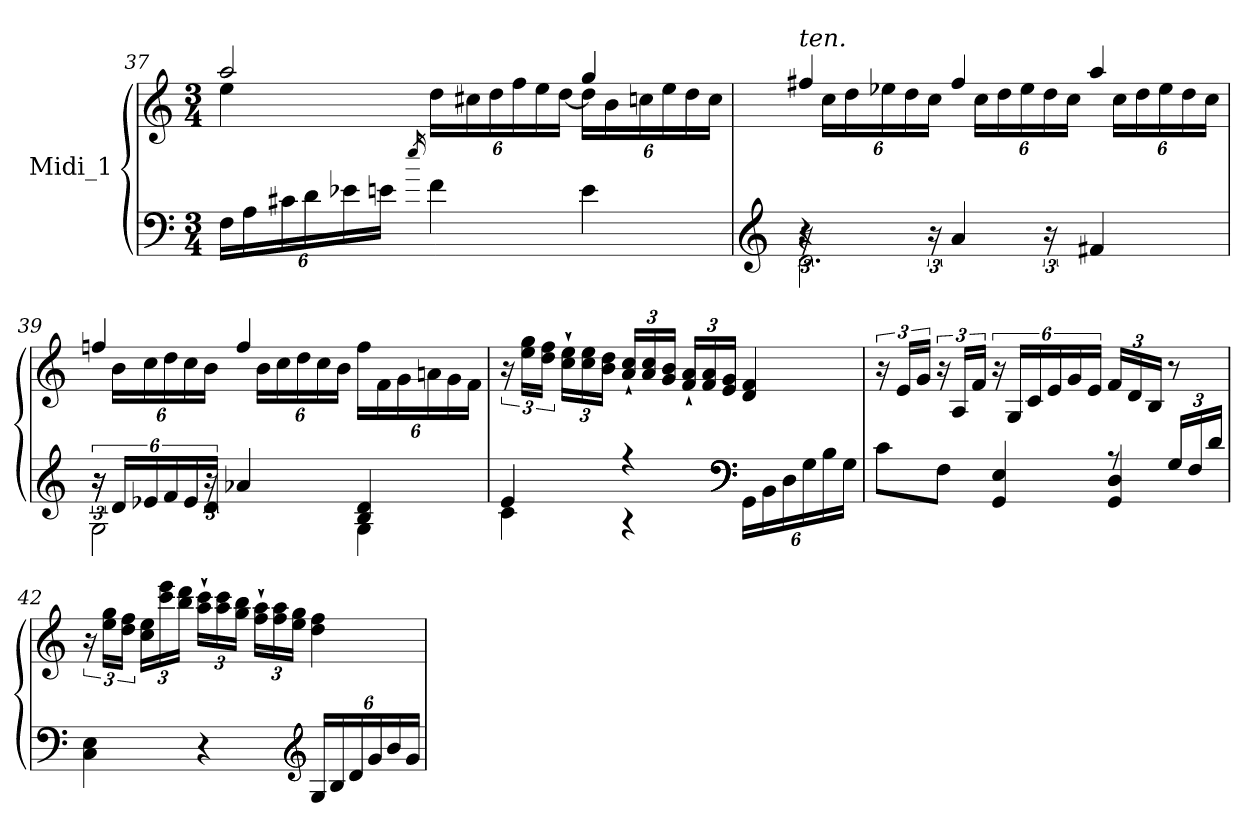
**kern	**kern
*part1	*part1
*staff2	*staff1
*I"Midi_1	*
!!LO:LB:g=z
*clefF4	*clefG2
*k[]	*k[]
*M3/4	*M3/4
=37	=37
*^	*
*	*Xbrackettup	*
*	*^	*^
4ryy	24F\LL	2ryy	2aa/	4ee\
.	24A\	.	.	.
.	24c#X\	.	.	.
.	24d\	.	.	.
.	24e-X\	.	.	.
.	24en\JJ	.	.	.
16qee/	.	.	.	.
*	*	*	*	*Xbrackettup
2ryy	4f\	.	.	24dd\LL
.	.	.	.	24cc#X\
.	.	.	.	24dd\
.	.	.	.	24ff\
.	.	.	.	24ee\
.	.	.	.	[24dd\JJ
.	4e\	4ryy	4gg/	24dd\LL]
.	.	.	.	24b\
.	.	.	.	24ccn\
.	.	.	.	24ee\
.	.	.	.	24dd\
.	.	.	.	24cc\JJ
=38	=38	=38	=38	=38
*clefG2	*	*	*	*
*brackettup	*	*	*	*
!	!	!	!LO:TX:a:i:t=ten.	!
24r	4r	2.d\	4ff#X/	24ryy
24%5ryy	.	.	.	24cc\LL
.	.	.	.	24dd\
.	.	.	.	24ee-X\
.	.	.	.	24dd\
.	.	.	.	24cc\JJ
24r	4a/	.	4ff#/	24ryy
24%5ryy	.	.	.	24cc\LL
.	.	.	.	24dd\
.	.	.	.	24ee-\
.	.	.	.	24dd\
.	.	.	.	24cc\JJ
24r	4f#X/	.	4aa/	24ryy
24%5ryy	.	.	.	24cc\LL
.	.	.	.	24dd\
.	.	.	.	24ee-\
.	.	.	.	24dd\
.	.	.	.	24cc\JJ
!!LO:PB:g=z	!!
=39	=39	=39	=39	=39
24r	24r	2G\	4ffni/	24ryy
24%5ryy	24d/LL	.	.	24b\LL
.	24e-X/	.	.	24cc\
.	24f/	.	.	24dd\
.	24e-/	.	.	24cc\
.	24d/JJ	.	.	24b\JJ
24r	4a-X/	.	4ff/	24ryy
24%5ryy	.	.	.	24b\LL
.	.	.	.	24cc\
.	.	.	.	24dd\
.	.	.	.	24cc\
.	.	.	.	24b\JJ
4ryy	4B/ 4d/	4G\	24ff\LL	4ryy
.	.	.	24f\	.
.	.	.	24g\	.
.	.	.	24ani\	.
.	.	.	24g\	.
.	.	.	24f\JJ	.
*	*	*	*v	*v
=40	=40	=40	=40
*	*	*	*brackettup
2ryy	4e/	4c\	24r
.	.	.	24ee\ 24gg\LL
.	.	.	24dd\ 24ff\JJ
.	.	.	24cc\` 24ee\`LL
.	.	.	24cc\ 24ee\
.	.	.	24b\ 24dd\JJ
*	*	*	*Xbrackettup
.	4r	4r	24a/` 24cc/`LL
.	.	.	24a/ 24cc/
.	.	.	24g/ 24b/JJ
.	.	.	24f/` 24a/`LL
.	.	.	24f/ 24a/
.	.	.	24e/ 24g/JJ
*clefF4	*	*	*
*	*Xbrackettup	*	*
4ryy	24GG\LL	4ryy	4d/ 4f/
.	24BB\	.	.
.	24D\	.	.
.	24G\	.	.
.	24B\	.	.
.	24G\JJ	.	.
*	*v	*v	*
!!LO:LB:g=z
=41	=41	=41
*	*	*brackettup
8c\L	2ryy	24r
.	.	24e/LL
.	.	24g/JJ
8F\J	.	24r
.	.	24A/LL
.	.	24f/JJ
4GG/ 4E/	.	24r
.	.	24G/LL
.	.	24c/
.	.	24e/
.	.	24g/
.	.	24e/JJ
8r	4GG/ 4D/	24f/LL
.	.	24d/
.	.	24B/JJ
24G/LL	.	8r
24F/	.	.
24d/JJ	.	.
=42	=42	=42
4C\ 4E\	2ryy	24r
.	.	24ee\ 24gg\LL
.	.	24dd\ 24ff\JJ
*	*	*Xbrackettup
.	.	24cc\ 24ee\LL
.	.	24ccc\ 24eee\
.	.	24bb\ 24ddd\JJ
4r	.	24aa\` 24ccc\`LL
.	.	24aa\ 24ccc\
.	.	24gg\ 24bb\JJ
*	*	*brackettup
.	.	24ff\` 24aa\`LL
.	.	24ff\ 24aa\
.	.	24ee\ 24gg\JJ
*clefG2	*	*
24G/LL	4ryy	4dd\ 4ff\
24B/	.	.
24d/	.	.
*brackettup	*	*
24g/	.	.
24b/	.	.
24g/JJ	.	.
*v	*v	*
=	=
*-	*-
